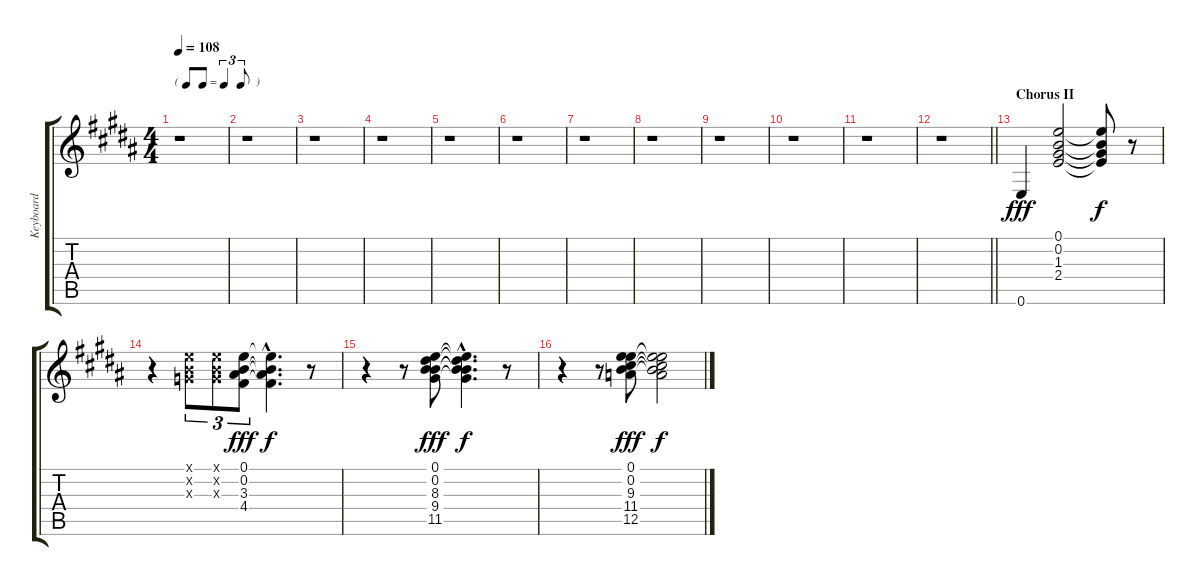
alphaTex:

\track ("Keyboard" "Keyboard") {instrument rockorgan}
\staff {score tabs}
\tuning (E5 B4 G4 D4 A3 E3) {hide}
\ts (4 4)
\tf triplet8th
\tempo 108
\clef g2
\ks b
r.1{dy f} |
r.1 |
r.1 |
r.1 |
r.1 |
r.1 |
r.1 |
r.1 |
r.1 |
r.1 |
r.1 |
\barLineRight lightlight
r.1 |
\section ("" "Chorus II")
0.6.4{dy fff} (0.1 0.2 1.3 2.4).2 (0.1{t} 0.2{t} 1.3{t} 2.4{t}).8{dy f} r.8 |
r.4 (0.1{x} 0.2{x} 0.3{x}).8{tu (3 2)} (0.1{x} 0.2{x} 0.3{x}).8{tu (3 2)} (0.1 0.2 3.3 4.4).8{tu (3 2) dy fff} (0.1{hac t} 0.2{hac t} 3.3{hac t} 4.4{hac t}).4{d dy f} r.8 |
r.4 r.8 (0.1 0.2 8.3 9.4 11.5).8{dy fff} (0.1{hac t} 0.2{hac t} 8.3{hac t} 9.4{hac t} 11.5{hac t}).4{d dy f} r.8 |
r.4 r.8 (0.1 0.2 9.3 11.4 12.5).8{dy fff} (0.1{t} 0.2{t} 9.3{t} 11.4{t} 12.5{t}).2{dy f}
